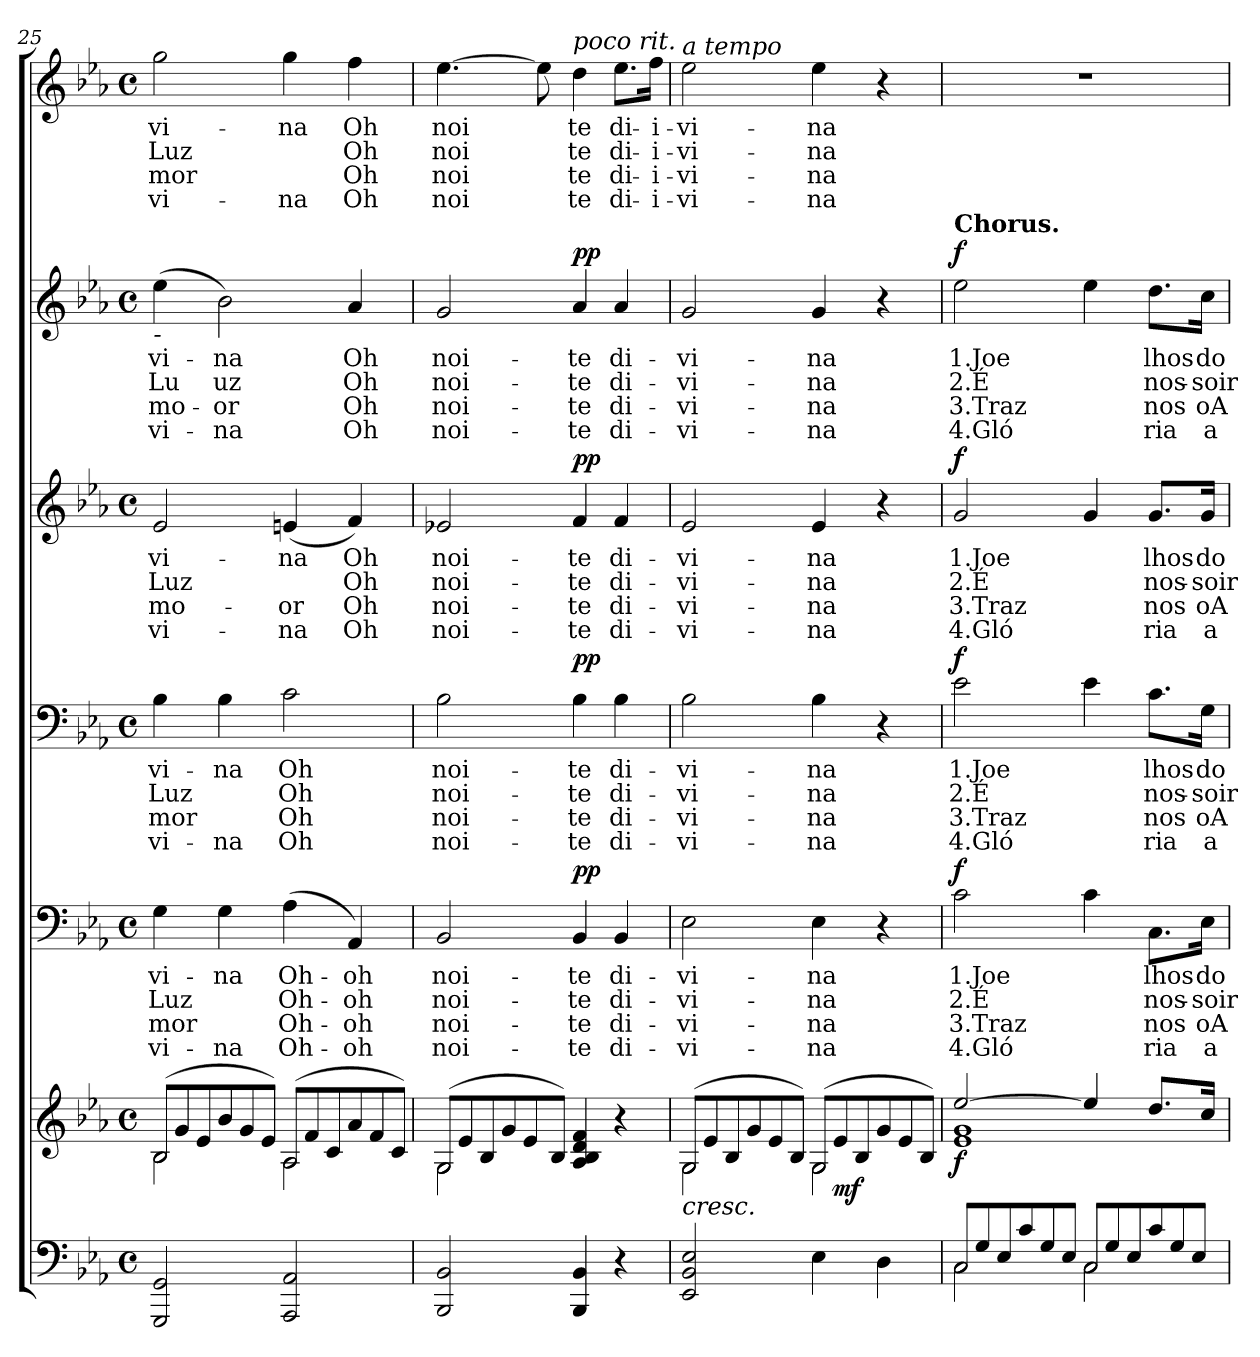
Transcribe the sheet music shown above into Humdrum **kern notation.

**kern	**kern	**dynam	**kern	**text	**text	**text	**text	**dynam	**kern	**text	**text	**text	**text	**dynam	**kern	**text	**text	**text	**text	**dynam	**kern	**text	**text	**text	**text	**dynam	**kern	**text	**text	**text	**text
*part6	*part6	*part6	*part5	*part5	*part5	*part5	*part5	*part5	*part4	*part4	*part4	*part4	*part4	*part4	*part3	*part3	*part3	*part3	*part3	*part3	*part2	*part2	*part2	*part2	*part2	*part2	*part1	*part1	*part1	*part1	*part1
*staff7	*staff6	*staff6/7	*staff5	*staff5	*staff5	*staff5	*staff5	*staff5	*staff4	*staff4	*staff4	*staff4	*staff4	*staff4	*staff3	*staff3	*staff3	*staff3	*staff3	*staff3	*staff2	*staff2	*staff2	*staff2	*staff2	*staff2	*staff1	*staff1	*staff1	*staff1	*staff1
!!LO:PB:g=z
*clefF4	*clefG2	*	*clefF4	*	*	*	*	*	*clefF4	*	*	*	*	*	*clefG2	*	*	*	*	*	*clefG2	*	*	*	*	*	*clefG2	*	*	*	*
*k[b-e-a-]	*k[b-e-a-]	*	*k[b-e-a-]	*	*	*	*	*	*k[b-e-a-]	*	*	*	*	*	*k[b-e-a-]	*	*	*	*	*	*k[b-e-a-]	*	*	*	*	*	*k[b-e-a-]	*	*	*	*
*E-:	*E-:	*	*E-:	*	*	*	*	*	*E-:	*	*	*	*	*	*E-:	*	*	*	*	*	*E-:	*	*	*	*	*	*E-:	*	*	*	*
*M4/4	*M4/4	*	*M4/4	*	*	*	*	*	*M4/4	*	*	*	*	*	*M4/4	*	*	*	*	*	*M4/4	*	*	*	*	*	*M4/4	*	*	*	*
*met(c)	*met(c)	*	*met(c)	*	*	*	*	*	*met(c)	*	*	*	*	*	*met(c)	*	*	*	*	*	*met(c)	*	*	*	*	*	*met(c)	*	*	*	*
*	*Xtuplet	*	*	*	*	*	*	*	*	*	*	*	*	*	*	*	*	*	*	*	*	*	*	*	*	*	*	*	*	*	*
=25	=25	=25	=25	=25	=25	=25	=25	=25	=25	=25	=25	=25	=25	=25	=25	=25	=25	=25	=25	=25	=25	=25	=25	=25	=25	=25	=25	=25	=25	=25	=25
*	*^	*	*	*	*	*	*	*	*	*	*	*	*	*	*	*	*	*	*	*	*	*	*	*	*	*	*	*	*	*	*
!	!	!	!	!	!	!	!	!	!	!	!	!	!	!	!	!	!	!	!	!	!	!LO:TX:b:i:t=-	!	!	!	!	!	!	!	!	!	!
!	!LO:N:head=open	!LO:N:head=open	!	!	!	!	!	!	!	!	!	!	!	!	!	!	!	!	!	!	!	!	!	!	!	!	!	!	!	!	!	!
2GGG/ 2GG/	(12B-/L	4B-\	.	4G\	-vi-	Luz	-mor	-vi-	.	4B-\	-vi-	Luz	-mor	-vi-	.	2e-/	-vi-	Luz	-mo-	-vi-	.	(4ee-\	-vi-	Lu	-mo-	-vi-	.	2gg\	-vi-	Luz	-mor	-vi-
.	12g/	.	.	.	.	.	.	.	.	.	.	.	.	.	.	.	.	.	.	.	.	.	.	.	.	.	.	.	.	.	.	.
.	12e-/	.	.	.	.	.	.	.	.	.	.	.	.	.	.	.	.	.	.	.	.	.	.	.	.	.	.	.	.	.	.	.
.	12b-/	4ryy	.	4G\	-na	.	.	-na	.	4B-\	-na	.	.	-na	.	.	.	.	.	.	.	2b-\)	-na	uz	-or	-na	.	.	.	.	.	.
.	12g/	.	.	.	.	.	.	.	.	.	.	.	.	.	.	.	.	.	.	.	.	.	.	.	.	.	.	.	.	.	.	.
.	12e-/J)	.	.	.	.	.	.	.	.	.	.	.	.	.	.	.	.	.	.	.	.	.	.	.	.	.	.	.	.	.	.	.
!	!LO:N:head=open	!LO:N:head=open	!	!	!	!	!	!	!	!	!	!	!	!	!	!	!	!	!	!	!	!	!	!	!	!	!	!	!	!	!	!
2AAA-/ 2AA-/	(12A-/L	4A-\	.	(4A-\	Oh-	Oh-	Oh-	Oh-	.	2c\	Oh	Oh	Oh	Oh	.	(4en/	-na	.	-or	-na	.	.	.	.	.	.	.	4gg\	-na	.	.	-na
.	12f/	.	.	.	.	.	.	.	.	.	.	.	.	.	.	.	.	.	.	.	.	.	.	.	.	.	.	.	.	.	.	.
.	12c/	.	.	.	.	.	.	.	.	.	.	.	.	.	.	.	.	.	.	.	.	.	.	.	.	.	.	.	.	.	.	.
.	12a-/	4ryy	.	4AA-/)	-oh	-oh	-oh	-oh	.	.	.	.	.	.	.	4f/)	Oh	Oh	Oh	Oh	.	4a-/	Oh	Oh	Oh	Oh	.	4ff\	Oh	Oh	Oh	Oh
.	12f/	.	.	.	.	.	.	.	.	.	.	.	.	.	.	.	.	.	.	.	.	.	.	.	.	.	.	.	.	.	.	.
.	12c/J)	.	.	.	.	.	.	.	.	.	.	.	.	.	.	.	.	.	.	.	.	.	.	.	.	.	.	.	.	.	.	.
=26	=26	=26	=26	=26	=26	=26	=26	=26	=26	=26	=26	=26	=26	=26	=26	=26	=26	=26	=26	=26	=26	=26	=26	=26	=26	=26	=26	=26	=26	=26	=26	=26
!	!LO:N:head=open	!LO:N:head=open	!	!	!	!	!	!	!	!	!	!	!	!	!	!	!	!	!	!	!	!	!	!	!	!	!	!	!	!	!	!
2BBB-/ 2BB-/	(12G/L	4G\	.	2BB-/	noi-	noi-	noi-	noi-	.	2B-\	noi-	noi-	noi-	noi-	.	2e-X/	noi-	noi-	noi-	noi-	.	2g/	noi-	noi-	noi-	noi-	.	[4.ee-\	noi	noi	noi	noi
.	12e-/	.	.	.	.	.	.	.	.	.	.	.	.	.	.	.	.	.	.	.	.	.	.	.	.	.	.	.	.	.	.	.
.	12B-/	.	.	.	.	.	.	.	.	.	.	.	.	.	.	.	.	.	.	.	.	.	.	.	.	.	.	.	.	.	.	.
.	12g/	4ryy	.	.	.	.	.	.	.	.	.	.	.	.	.	.	.	.	.	.	.	.	.	.	.	.	.	.	.	.	.	.
.	12e-/	.	.	.	.	.	.	.	.	.	.	.	.	.	.	.	.	.	.	.	.	.	.	.	.	.	.	.	.	.	.	.
.	.	.	.	.	.	.	.	.	.	.	.	.	.	.	.	.	.	.	.	.	.	.	.	.	.	.	.	8ee-\]	.	.	.	.
.	12B-/J)	.	.	.	.	.	.	.	.	.	.	.	.	.	.	.	.	.	.	.	.	.	.	.	.	.	.	.	.	.	.	.
!	!	!	!	!	!	!	!	!	!	!	!	!	!	!	!	!	!	!	!	!	!	!	!	!	!	!	!	!LO:TX:a:i:t=poco rit.	!	!	!	!
!	!	!	!	!	!	!	!	!	!LO:DY:a	!	!	!	!	!	!LO:DY:a	!	!	!	!	!	!LO:DY:a	!	!	!	!	!	!LO:DY:a	!	!	!	!	!
4BBB-/ 4BB-/	4A-/ 4B-/ 4d/ 4f/	2ryy	.	4BB-/	-te	-te	-te	-te	pp	4B-\	-te	-te	-te	-te	pp	4f/	-te	-te	-te	-te	pp	4a-/	-te	-te	-te	-te	pp	4dd\	te	te	te	te
4r	4r	.	.	4BB-/	di-	di-	di-	di-	.	4B-\	di-	di-	di-	di-	.	4f/	di-	di-	di-	di-	.	4a-/	di-	di-	di-	di-	.	8.ee-\L	di-	di-	di-	di-
.	.	.	.	.	.	.	.	.	.	.	.	.	.	.	.	.	.	.	.	.	.	.	.	.	.	.	.	16ff\Jk	-i-	-i-	-i-	-i-
=27	=27	=27	=27	=27	=27	=27	=27	=27	=27	=27	=27	=27	=27	=27	=27	=27	=27	=27	=27	=27	=27	=27	=27	=27	=27	=27	=27	=27	=27	=27	=27	=27
!	!	!	!	!	!	!	!	!	!	!	!	!	!	!	!	!	!	!	!	!	!	!	!	!	!	!	!	!LO:TX:a:i:t=a tempo	!	!	!	!
!	!LO:TX:b:i:t=cresc.	!	!	!	!	!	!	!	!	!	!	!	!	!	!	!	!	!	!	!	!	!	!	!	!	!	!	!	!	!	!	!
!	!LO:N:head=open	!LO:N:head=open	!	!	!	!	!	!	!	!	!	!	!	!	!	!	!	!	!	!	!	!	!	!	!	!	!	!	!	!	!	!
2EE-/ 2BB-/ 2E-/	(12G/L	4G\	.	2E-\	-vi-	-vi-	-vi-	-vi-	.	2B-\	-vi-	-vi-	-vi-	-vi-	.	2e-/	-vi-	-vi-	-vi-	-vi-	.	2g/	-vi-	-vi-	-vi-	-vi-	.	2ee-\	-vi-	-vi-	-vi-	-vi-
.	12e-/	.	.	.	.	.	.	.	.	.	.	.	.	.	.	.	.	.	.	.	.	.	.	.	.	.	.	.	.	.	.	.
.	12B-/	.	.	.	.	.	.	.	.	.	.	.	.	.	.	.	.	.	.	.	.	.	.	.	.	.	.	.	.	.	.	.
.	12g/	4ryy	.	.	.	.	.	.	.	.	.	.	.	.	.	.	.	.	.	.	.	.	.	.	.	.	.	.	.	.	.	.
.	12e-/	.	.	.	.	.	.	.	.	.	.	.	.	.	.	.	.	.	.	.	.	.	.	.	.	.	.	.	.	.	.	.
.	12B-/J)	.	.	.	.	.	.	.	.	.	.	.	.	.	.	.	.	.	.	.	.	.	.	.	.	.	.	.	.	.	.	.
!	!LO:N:head=open	!LO:N:head=open	!	!	!	!	!	!	!	!	!	!	!	!	!	!	!	!	!	!	!	!	!	!	!	!	!	!	!	!	!	!
4E-\	(12G/L	4G\	.	4E-\	-na	-na	-na	-na	.	4B-\	-na	-na	-na	-na	.	4e-/	-na	-na	-na	-na	.	4g/	-na	-na	-na	-na	.	4ee-\	-na	-na	-na	-na
!	!	!	!LO:DY:b	!	!	!	!	!	!	!	!	!	!	!	!	!	!	!	!	!	!	!	!	!	!	!	!	!	!	!	!	!
.	12e-/	.	mf	.	.	.	.	.	.	.	.	.	.	.	.	.	.	.	.	.	.	.	.	.	.	.	.	.	.	.	.	.
.	12B-/	.	.	.	.	.	.	.	.	.	.	.	.	.	.	.	.	.	.	.	.	.	.	.	.	.	.	.	.	.	.	.
4D\	12g/	4ryy	.	4r	.	.	.	.	.	4r	.	.	.	.	.	4r	.	.	.	.	.	4r	.	.	.	.	.	4r	.	.	.	.
.	12e-/	.	.	.	.	.	.	.	.	.	.	.	.	.	.	.	.	.	.	.	.	.	.	.	.	.	.	.	.	.	.	.
.	12B-/J)	.	.	.	.	.	.	.	.	.	.	.	.	.	.	.	.	.	.	.	.	.	.	.	.	.	.	.	.	.	.	.
!!LO:LB:g=z
=28	=28	=28	=28	=28	=28	=28	=28	=28	=28	=28	=28	=28	=28	=28	=28	=28	=28	=28	=28	=28	=28	=28	=28	=28	=28	=28	=28	=28	=28	=28	=28	=28
*Xtuplet	*	*	*	*	*	*	*	*	*	*	*	*	*	*	*	*	*	*	*	*	*	*	*	*	*	*	*	*	*	*	*	*
*^	*	*	*	*	*	*	*	*	*	*	*	*	*	*	*	*	*	*	*	*	*	*	*	*	*	*	*	*	*	*	*	*
!	!	!	!	!	!	!	!	!	!	!	!	!	!	!	!	!	!	!	!	!	!	!	!LO:TX:a:B:t=Chorus.	!	!	!	!	!	!	!	!	!	!
!LO:N:head=open	!LO:N:head=open	!	!	!LO:DY:b	!	!	!	!	!	!LO:DY:b	!	!	!	!	!	!LO:DY:b	!	!	!	!	!	!LO:DY:b	!	!	!	!	!	!LO:DY:b	!	!	!	!	!
12C/L	4C\	[>2ee-/	1e- 1g	f	2c\	1.Joe	2.É	3.Traz	4.Gló	f	2e-\	1.Joe	2.É	3.Traz	4.Gló	f	2g/	1.Joe	2.É	3.Traz	4.Gló	f	2ee-\	1.Joe	2.É	3.Traz	4.Gló	f	1r	.	.	.	.
12G/	.	.	.	.	.	.	.	.	.	.	.	.	.	.	.	.	.	.	.	.	.	.	.	.	.	.	.	.	.	.	.	.	.
12E-/	.	.	.	.	.	.	.	.	.	.	.	.	.	.	.	.	.	.	.	.	.	.	.	.	.	.	.	.	.	.	.	.	.
12c/	4ryy	.	.	.	.	.	.	.	.	.	.	.	.	.	.	.	.	.	.	.	.	.	.	.	.	.	.	.	.	.	.	.	.
12G/	.	.	.	.	.	.	.	.	.	.	.	.	.	.	.	.	.	.	.	.	.	.	.	.	.	.	.	.	.	.	.	.	.
12E-/J	.	.	.	.	.	.	.	.	.	.	.	.	.	.	.	.	.	.	.	.	.	.	.	.	.	.	.	.	.	.	.	.	.
!LO:N:head=open	!LO:N:head=open	!	!	!	!	!	!	!	!	!	!	!	!	!	!	!	!	!	!	!	!	!	!	!	!	!	!	!	!	!	!	!	!
12C/L	4C\	4ee-/]	.	.	4c\	.	.	.	.	.	4e-\	.	.	.	.	.	4g/	.	.	.	.	.	4ee-\	.	.	.	.	.	.	.	.	.	.
12G/	.	.	.	.	.	.	.	.	.	.	.	.	.	.	.	.	.	.	.	.	.	.	.	.	.	.	.	.	.	.	.	.	.
12E-/	.	.	.	.	.	.	.	.	.	.	.	.	.	.	.	.	.	.	.	.	.	.	.	.	.	.	.	.	.	.	.	.	.
12c/	4ryy	8.dd/L	.	.	8.C\L	lhos	nos-	nos	ria	.	8.c\L	lhos	nos-	nos	ria	.	8.g/L	lhos	nos-	nos	ria	.	8.dd\L	lhos	nos-	nos	ria	.	.	.	.	.	.
12G/	.	.	.	.	.	.	.	.	.	.	.	.	.	.	.	.	.	.	.	.	.	.	.	.	.	.	.	.	.	.	.	.	.
12E-/J	.	.	.	.	.	.	.	.	.	.	.	.	.	.	.	.	.	.	.	.	.	.	.	.	.	.	.	.	.	.	.	.	.
.	.	16cc/Jk	.	.	16E-\Jk	do-	-soir-	oA-	a	.	16G\Jk	do-	-soir-	oA-	a	.	16g/Jk	do-	-soir-	oA-	a	.	16cc\Jk	do-	-soir-	oA-	a	.	.	.	.	.	.
*v	*v	*	*	*	*	*	*	*	*	*	*	*	*	*	*	*	*	*	*	*	*	*	*	*	*	*	*	*	*	*	*	*	*
*	*v	*v	*	*	*	*	*	*	*	*	*	*	*	*	*	*	*	*	*	*	*	*	*	*	*	*	*	*	*	*	*	*
=	=	=	=	=	=	=	=	=	=	=	=	=	=	=	=	=	=	=	=	=	=	=	=	=	=	=	=	=	=	=	=
*-	*-	*-	*-	*-	*-	*-	*-	*-	*-	*-	*-	*-	*-	*-	*-	*-	*-	*-	*-	*-	*-	*-	*-	*-	*-	*-	*-	*-	*-	*-	*-
